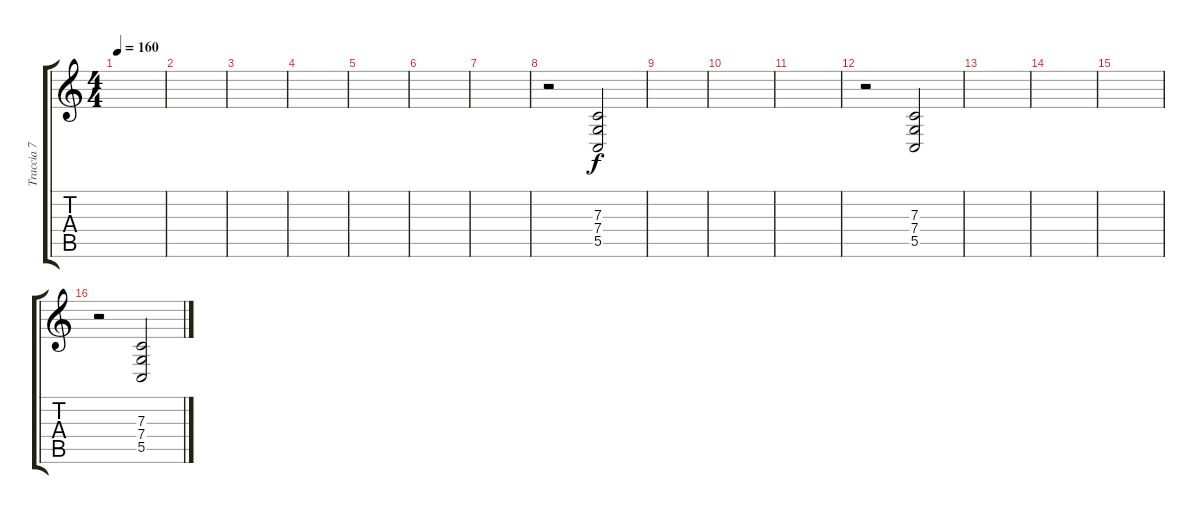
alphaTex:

\track ("Traccia 7" "Traccia 7") {instrument reversecymbal}
\staff {score tabs}
\tuning (D4 A3 F3 C3 G2 C2) {hide}
\ts (4 4)
\tempo 160
\clef g2
\ks c
|
|
|
|
|
|
|
r.2 (7.3 7.4 5.5).2 |
|
|
|
r.2 (7.3 7.4 5.5).2 |
|
|
|
r.2 (7.3 7.4 5.5).2
